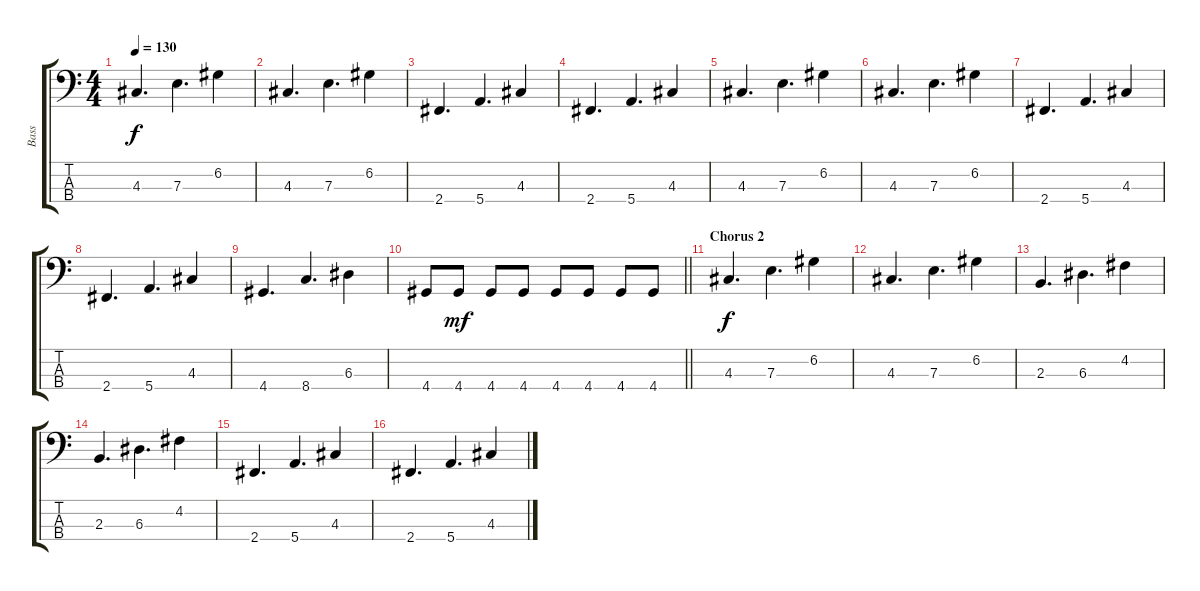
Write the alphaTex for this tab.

\track ("Bass" "Bass") {instrument electricbassfinger}
\staff {score tabs}
\tuning (G2 D2 A1 E1) {hide}
\ts (4 4)
\tempo 130
\clef f4
\ks c
4.3.4{d dy f} 7.3.4{d} 6.2.4 |
4.3.4{d} 7.3.4{d} 6.2.4 |
2.4.4{d} 5.4.4{d} 4.3.4 |
2.4.4{d} 5.4.4{d} 4.3.4 |
4.3.4{d} 7.3.4{d} 6.2.4 |
4.3.4{d} 7.3.4{d} 6.2.4 |
2.4.4{d} 5.4.4{d} 4.3.4 |
2.4.4{d} 5.4.4{d} 4.3.4 |
4.4.4{d} 8.4.4{d} 6.3.4 |
\barLineRight lightlight
4.4.8 4.4.8{dy mf} 4.4.8 4.4.8 4.4.8 4.4.8 4.4.8 4.4.8 |
\section ("" "Chorus 2")
4.3.4{d dy f} 7.3.4{d} 6.2.4 |
4.3.4{d} 7.3.4{d} 6.2.4 |
2.3.4{d} 6.3.4{d} 4.2.4 |
2.3.4{d} 6.3.4{d} 4.2.4 |
2.4.4{d} 5.4.4{d} 4.3.4 |
2.4.4{d} 5.4.4{d} 4.3.4
